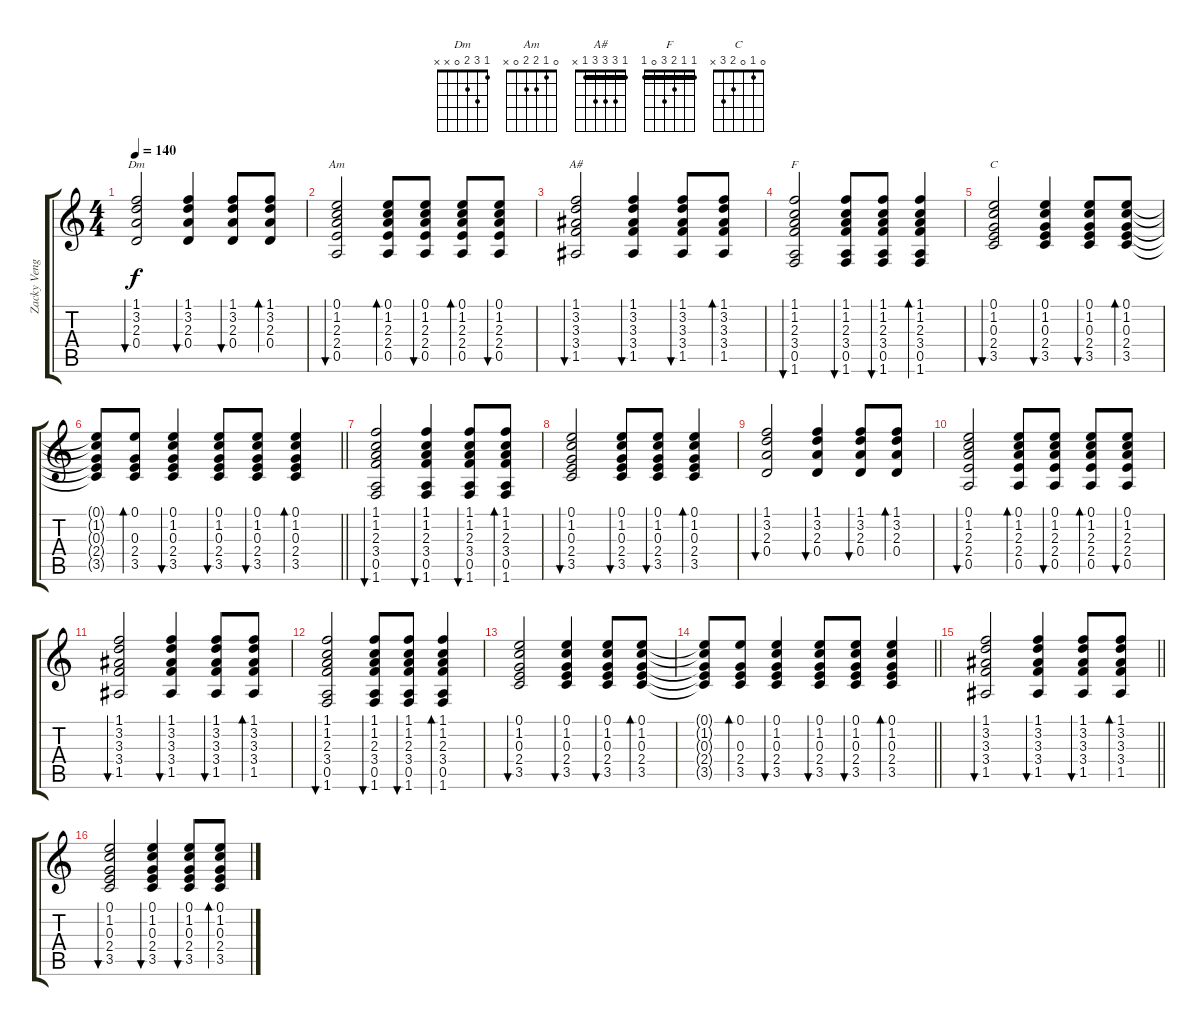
\track ("Zacky Vengeance (acoustic rythm)" "Zacky Veng") {instrument electricguitarclean}
\staff {score tabs}
\tuning (E4 B3 G3 D3 A2 E2) {hide}
\chord ("Dm" 1 3 2 0 x x)
\chord ("Am" 0 1 2 2 0 x)
\chord ("A#" 1 3 3 3 1 x) {barre 1}
\chord ("F" 1 1 2 3 0 1) {barre 1}
\chord ("C" 0 1 0 2 3 x)
\ts (4 4)
\tempo 140
\clef g2
\ks c
(1.1 3.2 2.3 0.4).2{bu 60 ch "Dm" dy f} (1.1 3.2 2.3 0.4).4{bu 60} (1.1 3.2 2.3 0.4).8{bu 60} (1.1 3.2 2.3 0.4).8{bd 60} |
(0.1 1.2 2.3 2.4 0.5).2{bu 60 ch "Am"} (0.1 1.2 2.3 2.4 0.5).8{bd 60} (0.1 1.2 2.3 2.4 0.5).8{bu 60} (0.1 1.2 2.3 2.4 0.5).8{bd 60} (0.1 1.2 2.3 2.4 0.5).8{bu 60} |
(1.1 3.2 3.3 3.4 1.5).2{bu 60 ch "A#"} (1.1 3.2 3.3 3.4 1.5).4{bu 60} (1.1 3.2 3.3 3.4 1.5).8{bu 60} (1.1 3.2 3.3 3.4 1.5).8{bd 60} |
(1.1 1.2 2.3 3.4 0.5 1.6).2{bu 60 ch "F"} (1.1 1.2 2.3 3.4 0.5 1.6).8{bu 60} (1.1 1.2 2.3 3.4 0.5 1.6).8{bu 60} (1.1 1.2 2.3 3.4 0.5 1.6).4{bd 60} |
(0.1 1.2 0.3 2.4 3.5).2{bu 60 ch "C"} (0.1 1.2 0.3 2.4 3.5).4{bu 60} (0.1 1.2 0.3 2.4 3.5).8{bu 60} (0.1 1.2 0.3 2.4 3.5).8{bd 60} |
\barLineRight lightlight
(0.1{t} 1.2{t} 0.3{t} 2.4{t} 3.5{t}).8 (0.1 0.3 2.4 3.5).8{bd 60} (0.1 1.2 0.3 2.4 3.5).4{bu 60} (0.1 1.2 0.3 2.4 3.5).8{bu 60} (0.1 1.2 0.3 2.4 3.5).8{bu 60} (0.1 1.2 0.3 2.4 3.5).4{bd 60} |
(1.1 1.2 2.3 3.4 0.5 1.6).2{bu 60} (1.1 1.2 2.3 3.4 0.5 1.6).4{bu 60} (1.1 1.2 2.3 3.4 0.5 1.6).8{bu 60} (1.1 1.2 2.3 3.4 0.5 1.6).8{bd 60} |
(0.1 1.2 0.3 2.4 3.5).2{bu 60} (0.1 1.2 0.3 2.4 3.5).8{bu 60} (0.1 1.2 0.3 2.4 3.5).8{bu 60} (0.1 1.2 0.3 2.4 3.5).4{bd 60} |
(1.1 3.2 2.3 0.4).2{bu 60} (1.1 3.2 2.3 0.4).4{bu 60} (1.1 3.2 2.3 0.4).8{bu 60} (1.1 3.2 2.3 0.4).8{bd 60} |
(0.1 1.2 2.3 2.4 0.5).2{bu 60} (0.1 1.2 2.3 2.4 0.5).8{bd 60} (0.1 1.2 2.3 2.4 0.5).8{bu 60} (0.1 1.2 2.3 2.4 0.5).8{bd 60} (0.1 1.2 2.3 2.4 0.5).8{bu 60} |
(1.1 3.2 3.3 3.4 1.5).2{bu 60} (1.1 3.2 3.3 3.4 1.5).4{bu 60} (1.1 3.2 3.3 3.4 1.5).8{bu 60} (1.1 3.2 3.3 3.4 1.5).8{bd 60} |
(1.1 1.2 2.3 3.4 0.5 1.6).2{bu 60} (1.1 1.2 2.3 3.4 0.5 1.6).8{bu 60} (1.1 1.2 2.3 3.4 0.5 1.6).8{bu 60} (1.1 1.2 2.3 3.4 0.5 1.6).4{bd 60} |
(0.1 1.2 0.3 2.4 3.5).2{bu 60} (0.1 1.2 0.3 2.4 3.5).4{bu 60} (0.1 1.2 0.3 2.4 3.5).8{bu 60} (0.1 1.2 0.3 2.4 3.5).8{bd 60} |
\barLineRight lightlight
(0.1{t} 1.2{t} 0.3{t} 2.4{t} 3.5{t}).8 (0.1 0.3 2.4 3.5).8{bd 60} (0.1 1.2 0.3 2.4 3.5).4{bu 60} (0.1 1.2 0.3 2.4 3.5).8{bu 60} (0.1 1.2 0.3 2.4 3.5).8{bu 60} (0.1 1.2 0.3 2.4 3.5).4{bd 60} |
\barLineRight lightlight
(1.1 3.2 3.3 3.4 1.5).2{bu 60} (1.1 3.2 3.3 3.4 1.5).4{bu 60} (1.1 3.2 3.3 3.4 1.5).8{bu 60} (1.1 3.2 3.3 3.4 1.5).8{bd 60} |
(0.1 1.2 0.3 2.4 3.5).2{bu 60} (0.1 1.2 0.3 2.4 3.5).4{bu 60} (0.1 1.2 0.3 2.4 3.5).8{bu 60} (0.1 1.2 0.3 2.4 3.5).8{bd 60}
